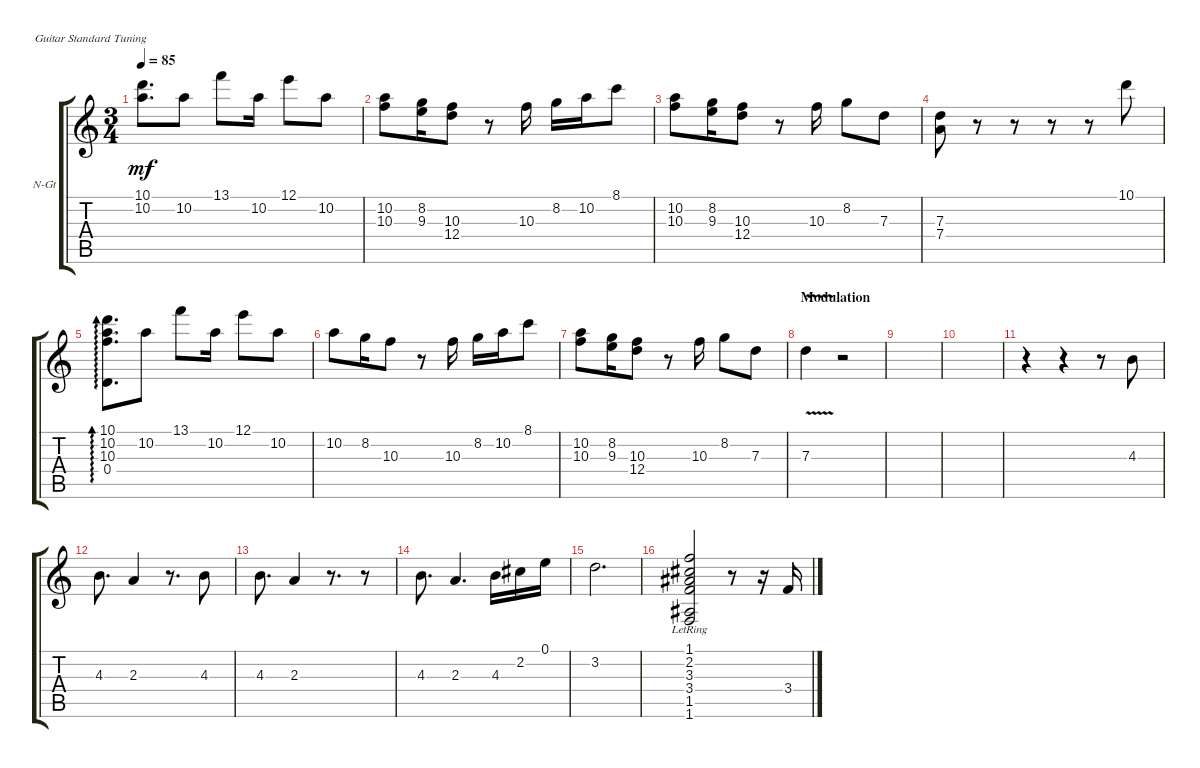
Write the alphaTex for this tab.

\defaultSystemsLayout 4
\bracketExtendMode groupsimilarinstruments
\firstSystemTrackNameOrientation horizontal
\otherSystemsTrackNameOrientation horizontal
\track ("Nylon Guitar" "N-Gt") {instrument acousticguitarnylon}
\staff {score tabs}
\tuning (E4 B3 G3 D3 A2 E2)
\ts (3 4)
\tempo 85
\clef g2
\ks c
(10.1 10.2).8{d dy mf} 10.2.8 13.1.8 10.2.16 12.1.8 10.2.8 |
(10.2 10.3).8 (8.2 9.3).16 (10.3 12.4).8 r.8 10.3.16 8.2.16 10.2.16 8.1.8 |
(10.2 10.3).8 (8.2 9.3).16 (10.3 12.4).8 r.8 10.3.16 8.2.8 7.3.8 |
(7.3 7.4).8 r.8 r.8 r.8 r.8 10.1.8 |
(10.1 10.2 10.3 0.4).8{d ad 0} 10.2.8 13.1.8 10.2.16 12.1.8 10.2.8 |
10.2.8 8.2.16 10.3.8 r.8 10.3.16 8.2.16 10.2.16 8.1.8 |
(10.2 10.3).8 (8.2 9.3).16 (10.3 12.4).8 r.8 10.3.16 8.2.8 7.3.8 |
\section ("" "Modulation")
7.3{v}.4 r.2 |
|
|
r.4 r.4 r.8 4.3.8 |
4.3.8{d} 2.3.4 r.8{d} 4.3.8 |
4.3.8{d} 2.3.4 r.8{d} r.8 |
4.3.8{d} 2.3.4{d} 4.3.16 2.2.16 0.1.16 |
3.2.2{d} |
\scale
0.205671 (1.1{lr} 2.2{lr} 3.3{lr} 3.4{lr} 1.5{lr} 1.6{lr}).2 r.8 r.16 3.4.16
